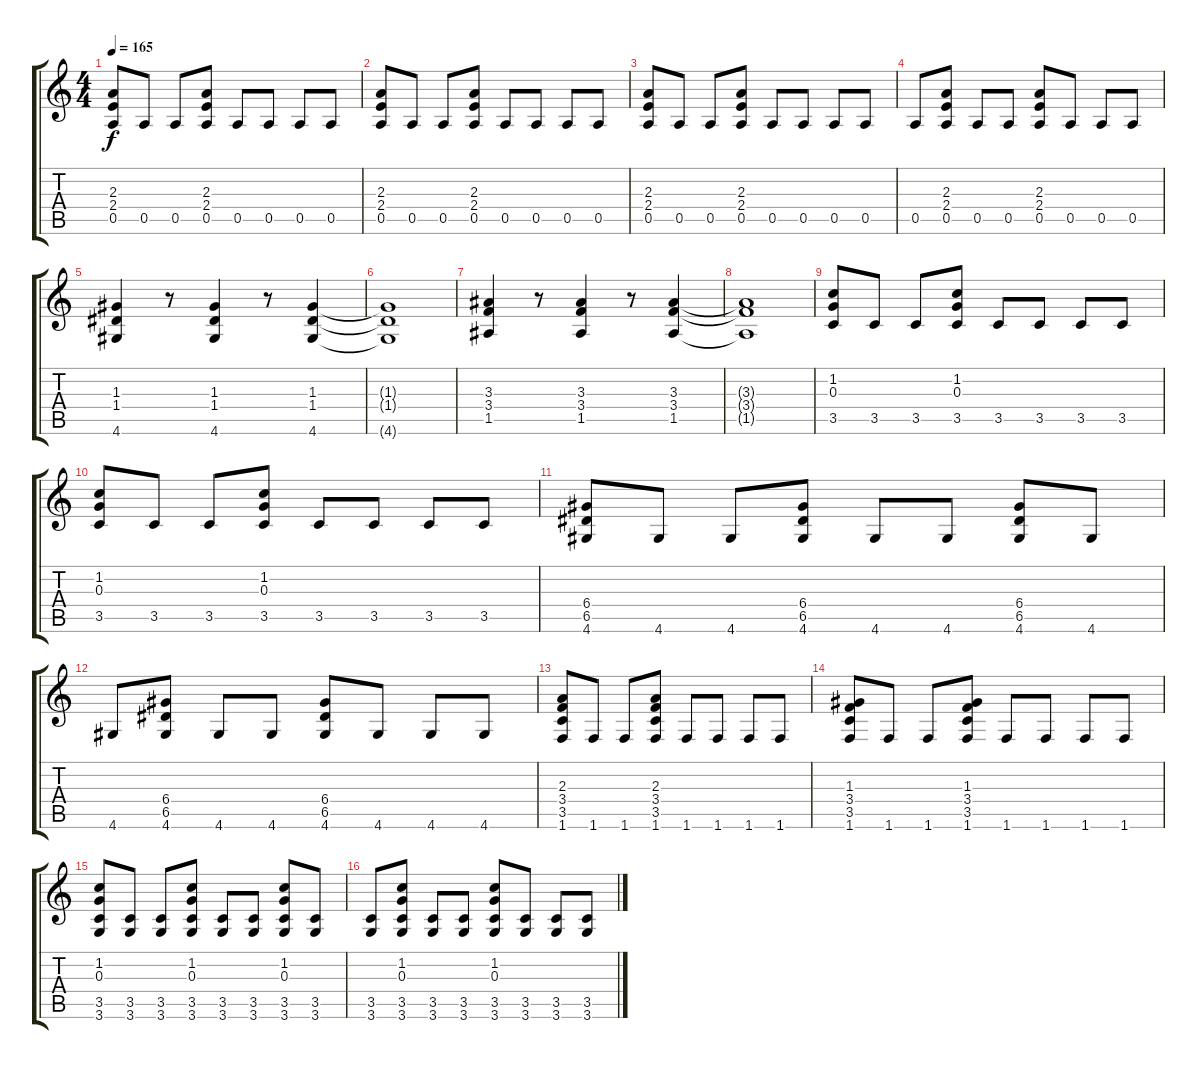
\track "" {instrument distortionguitar}
\staff {score tabs}
\tuning (E4 B3 G3 D3 A2 E2) {hide}
\ts (4 4)
\tempo 165
\clef g2
\ks c
(2.3 2.4 0.5).8{dy f} 0.5.8 0.5.8 (2.3 2.4 0.5).8 0.5.8 0.5.8 0.5.8 0.5.8 |
(2.3 2.4 0.5).8 0.5.8 0.5.8 (2.3 2.4 0.5).8 0.5.8 0.5.8 0.5.8 0.5.8 |
(2.3 2.4 0.5).8 0.5.8 0.5.8 (2.3 2.4 0.5).8 0.5.8 0.5.8 0.5.8 0.5.8 |
0.5.8 (2.3 2.4 0.5).8 0.5.8 0.5.8 (2.3 2.4 0.5).8 0.5.8 0.5.8 0.5.8 |
(1.3 1.4 4.6).4 r.8 (1.3 1.4 4.6).4 r.8 (1.3 1.4 4.6).4 |
(1.3{t} 1.4{t} 4.6{t}).1 |
(3.3 3.4 1.5).4 r.8 (3.3 3.4 1.5).4 r.8 (3.3 3.4 1.5).4 |
(3.3{t} 3.4{t} 1.5{t}).1 |
(1.2 0.3 3.5).8 3.5.8 3.5.8 (1.2 0.3 3.5).8 3.5.8 3.5.8 3.5.8 3.5.8 |
(1.2 0.3 3.5).8 3.5.8 3.5.8 (1.2 0.3 3.5).8 3.5.8 3.5.8 3.5.8 3.5.8 |
(6.4 6.5 4.6).8 4.6.8 4.6.8 (6.4 6.5 4.6).8 4.6.8 4.6.8 (6.4 6.5 4.6).8 4.6.8 |
4.6.8 (6.4 6.5 4.6).8 4.6.8 4.6.8 (6.4 6.5 4.6).8 4.6.8 4.6.8 4.6.8 |
(2.3 3.4 3.5 1.6).8 1.6.8 1.6.8 (2.3 3.4 3.5 1.6).8 1.6.8 1.6.8 1.6.8 1.6.8 |
(1.3 3.4 3.5 1.6).8 1.6.8 1.6.8 (1.3 3.4 3.5 1.6).8 1.6.8 1.6.8 1.6.8 1.6.8 |
(1.2 0.3 3.5 3.6).8 (3.5 3.6).8 (3.5 3.6).8 (1.2 0.3 3.5 3.6).8 (3.5 3.6).8 (3.5 3.6).8 (1.2 0.3 3.5 3.6).8 (3.5 3.6).8 |
(3.5 3.6).8 (1.2 0.3 3.5 3.6).8 (3.5 3.6).8 (3.5 3.6).8 (1.2 0.3 3.5 3.6).8 (3.5 3.6).8 (3.5 3.6).8 (3.5 3.6).8
